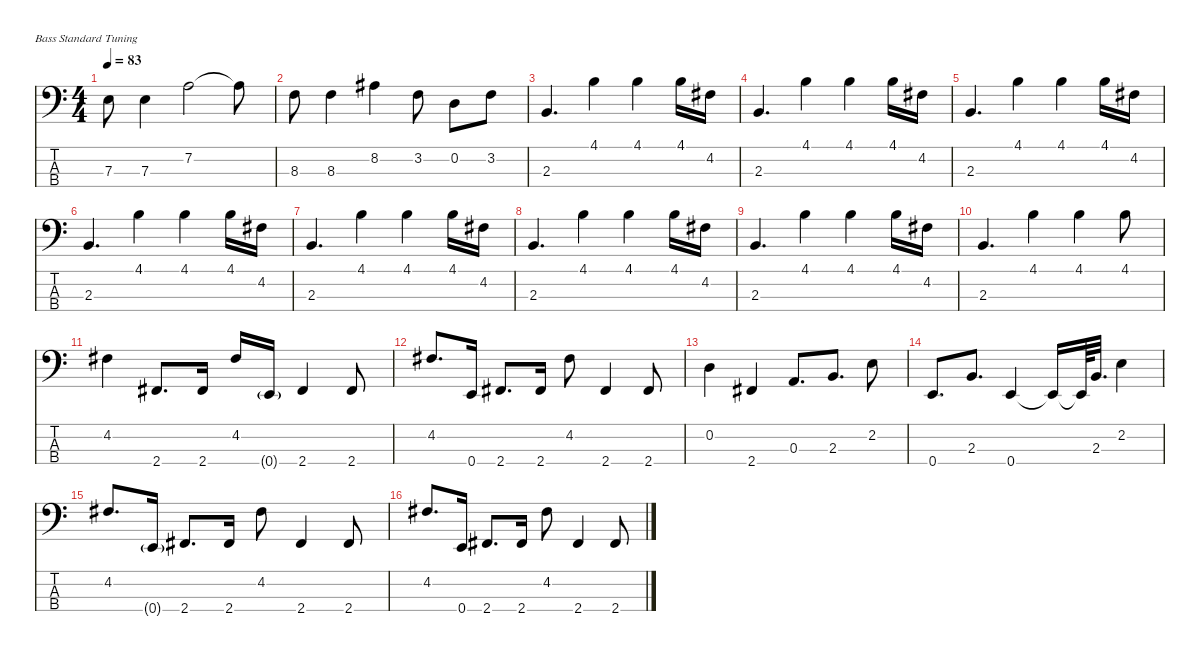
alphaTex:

\defaultSystemsLayout 4
\hideDynamics
\bracketExtendMode nobrackets
\singleTrackTrackNamePolicy hidden
\multiTrackTrackNamePolicy hidden
\firstSystemTrackNameMode fullname
\firstSystemTrackNameOrientation horizontal
\otherSystemsTrackNameOrientation horizontal
\track ("Basse" "el.bs.") {instrument electricbassfinger}
\staff {score tabs}
\tuning (G2 D2 A1 E1)
\ts (4 4)
\tempo 83
\clef f4
\ks c
7.3.8{dy f beam Down} 7.3.4{beam Down} 7.2.2{beam Down} 7.2{t}.8{beam Down} |
8.3.8{beam Down} 8.3.4{beam Down} 8.2{acc #}.4{beam Down} 3.2.8{beam Down} 0.2.8{beam Down} 3.2.8{beam Down} |
2.3.4{d beam Up} 4.1.4{beam Down} 4.1.4{beam Down} 4.1.16{beam Down} 4.2{acc #}.16{beam Down} |
2.3.4{d beam Up} 4.1.4{beam Down} 4.1.4{beam Down} 4.1.16{beam Down} 4.2{acc #}.16{beam Down} |
2.3.4{d beam Up} 4.1.4{beam Down} 4.1.4{beam Down} 4.1.16{beam Down} 4.2{acc #}.16{beam Down} |
2.3.4{d beam Up} 4.1.4{beam Down} 4.1.4{beam Down} 4.1.16{beam Down} 4.2{acc #}.16{beam Down} |
2.3.4{d beam Up} 4.1.4{beam Down} 4.1.4{beam Down} 4.1.16{beam Down} 4.2{acc #}.16{beam Down} |
2.3.4{d beam Up} 4.1.4{beam Down} 4.1.4{beam Down} 4.1.16{beam Down} 4.2{acc #}.16{beam Down} |
2.3.4{d beam Up} 4.1.4{beam Down} 4.1.4{beam Down} 4.1.16{beam Down} 4.2{acc #}.16{beam Down} |
2.3.4{d beam Up} 4.1.4{beam Down} 4.1.4{beam Down} 4.1.8{beam Down} |
4.2{acc #}.4{beam Down} 2.4{acc #}.8{d beam Up} 2.4{acc #}.16{beam Up} 4.2{acc #}.16{beam Up} 0.4{g}.16{beam Up} 2.4{acc #}.4{beam Up} 2.4{acc #}.8{beam Up} |
4.2{acc #}.8{d beam Up} 0.4.16{beam Up} 2.4{acc #}.8{d beam Up} 2.4{acc #}.16{beam Up} 4.2{acc #}.8{beam Down} 2.4{acc #}.4{beam Up} 2.4{acc #}.8{beam Up} |
0.2.4{beam Down} 2.4{acc #}.4{beam Up} 0.3.8{d beam Up} 2.3.8{d beam Up} 2.2.8{beam Down} |
0.4.8{d beam Up} 2.3.8{d beam Up} 0.4.4{beam Up} 0.4{t}.16{beam Up} 0.4{t}.64{beam Up} 2.3.32{d beam Up} 2.2.4{beam Down} |
4.2{acc #}.8{d beam Up} 0.4{g}.16{beam Up} 2.4{acc #}.8{d beam Up} 2.4{acc #}.16{beam Up} 4.2{acc #}.8{beam Down} 2.4{acc #}.4{beam Up} 2.4{acc #}.8{beam Up} |
4.2{acc #}.8{d beam Up} 0.4.16{beam Up} 2.4{acc #}.8{d beam Up} 2.4{acc #}.16{beam Up} 4.2{acc #}.8{beam Down} 2.4{acc #}.4{beam Up} 2.4{acc #}.8{beam Up}
